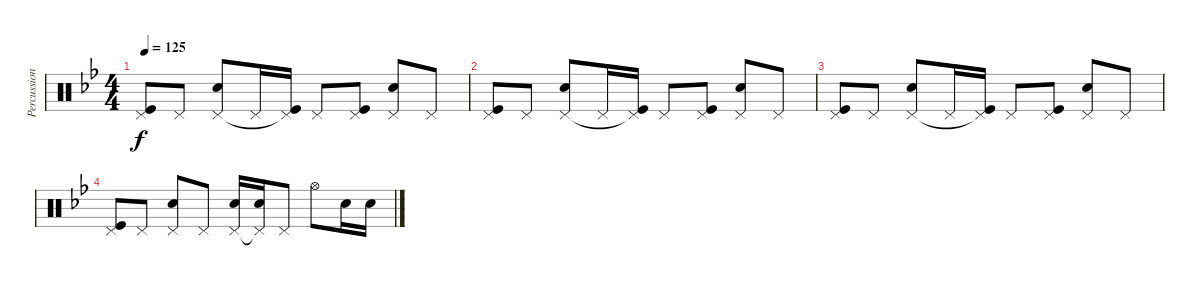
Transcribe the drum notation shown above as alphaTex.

\track ("Percussion" "Percussion") {instrument percussion}
\staff {score}
\articulation defaults
\ts (4 4)
\tempo 125
\clef neutral
\ks bb
("Kick (hit)" "Pedal Hi-Hat (hit)").8{dy f} "Pedal Hi-Hat (hit)".8 ("Snare (hit) 2" "Pedal Hi-Hat (hit)").8 "Pedal Hi-Hat (hit)".16 ("Kick (hit)" "Pedal Hi-Hat (hit)"{t}).16 "Pedal Hi-Hat (hit)".8 ("Kick (hit)" "Pedal Hi-Hat (hit)").8 ("Snare (hit) 2" "Pedal Hi-Hat (hit)").8 "Pedal Hi-Hat (hit)".8 |
("Kick (hit)" "Pedal Hi-Hat (hit)").8 "Pedal Hi-Hat (hit)".8 ("Snare (hit) 2" "Pedal Hi-Hat (hit)").8 "Pedal Hi-Hat (hit)".16 ("Kick (hit)" "Pedal Hi-Hat (hit)"{t}).16 "Pedal Hi-Hat (hit)".8 ("Kick (hit)" "Pedal Hi-Hat (hit)").8 ("Snare (hit) 2" "Pedal Hi-Hat (hit)").8 "Pedal Hi-Hat (hit)".8 |
("Kick (hit)" "Pedal Hi-Hat (hit)").8 "Pedal Hi-Hat (hit)".8 ("Snare (hit) 2" "Pedal Hi-Hat (hit)").8 "Pedal Hi-Hat (hit)".16 ("Kick (hit)" "Pedal Hi-Hat (hit)"{t}).16 "Pedal Hi-Hat (hit)".8 ("Kick (hit)" "Pedal Hi-Hat (hit)").8 ("Snare (hit) 2" "Pedal Hi-Hat (hit)").8 "Pedal Hi-Hat (hit)".8 |
("Kick (hit)" "Pedal Hi-Hat (hit)").8 "Pedal Hi-Hat (hit)".8 ("Snare (hit) 2" "Pedal Hi-Hat (hit)").8 "Pedal Hi-Hat (hit)".8 ("Snare (hit) 2" "Pedal Hi-Hat (hit)").16 ("Snare (hit) 2" "Pedal Hi-Hat (hit)"{t}).16 "Pedal Hi-Hat (hit)".8 "Hi-Hat (open)".8 "Snare (hit) 2".16 "Snare (hit) 2".16
